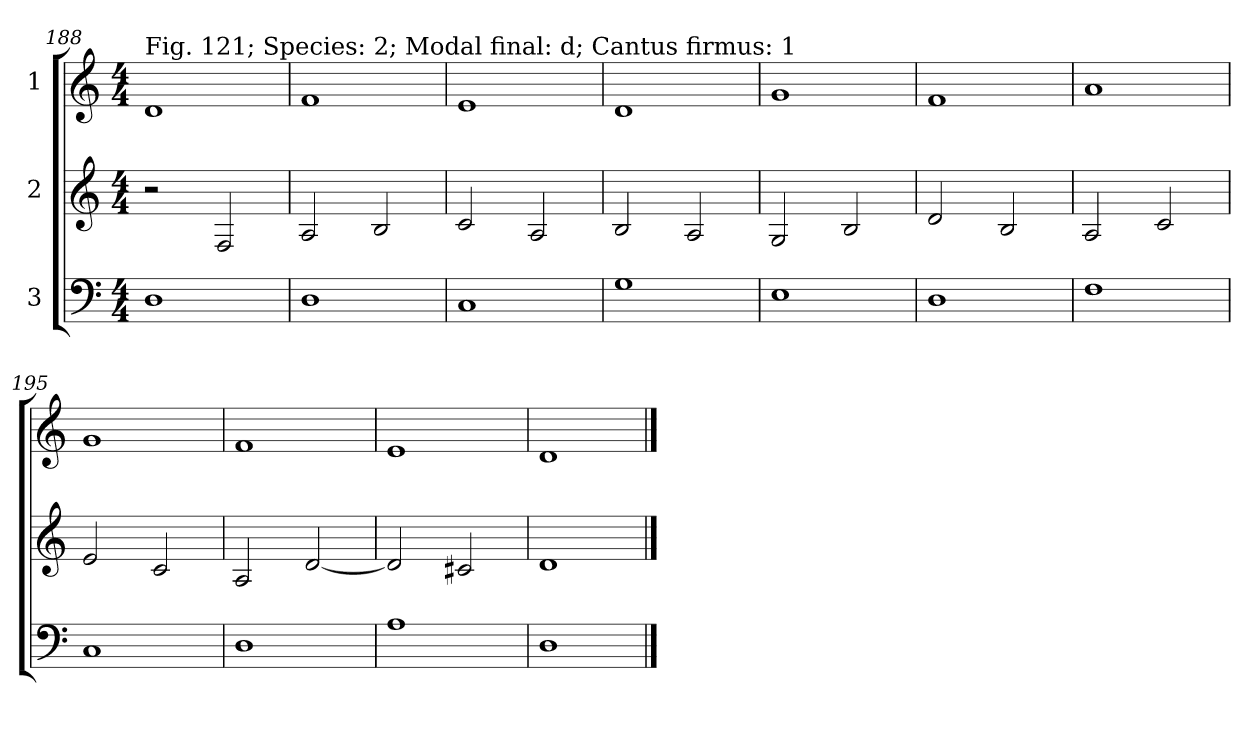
**kern	**kern	**kern
*part3	*part2	*part1
*staff3	*staff2	*staff1
*I"3	*I"2	*I"1
!!LO:PB:g=z
*clefF4	*clefG2	*clefG2
*k[]	*k[]	*k[]
*M4/4	*M4/4	*M4/4
=188	=188	=188
!	!	!LO:TX:a:t=Fig. 121; Species&colon; 2; Modal final&colon; d; Cantus firmus&colon; 1
1D	2r	1d
.	2F/	.
=189	=189	=189
1D	2A/	1f
.	2B/	.
=190	=190	=190
1C	2c/	1e
.	2A/	.
=191	=191	=191
1G	2B/	1d
.	2A/	.
=192	=192	=192
1E	2G/	1g
.	2B/	.
=193	=193	=193
1D	2d/	1f
.	2B/	.
=194	=194	=194
1F	2A/	1a
.	2c/	.
=195	=195	=195
1C	2e/	1g
.	2c/	.
=196	=196	=196
1D	2A/	1f
.	[2d/	.
=197	=197	=197
1A	2d/]	1e
.	2c#X/	.
=198	=198	=198
1D	1d	1d
==	==	==
*-	*-	*-
